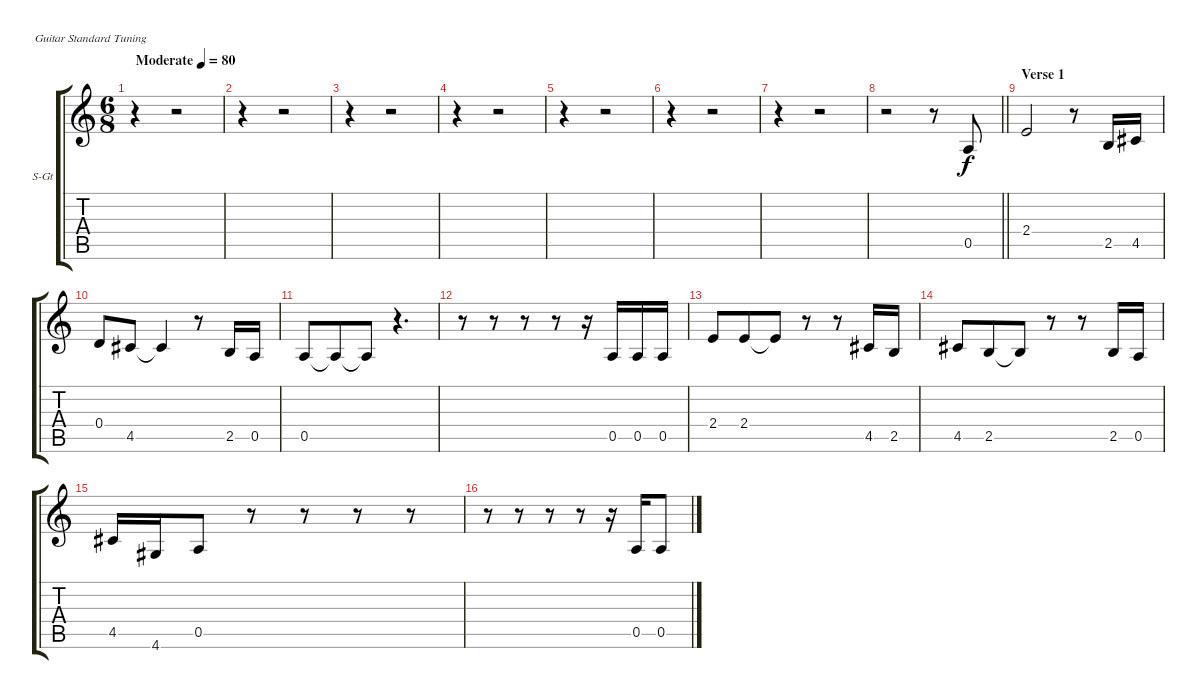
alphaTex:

\bracketExtendMode groupsimilarinstruments
\firstSystemTrackNameOrientation horizontal
\otherSystemsTrackNameOrientation horizontal
\track ("Lead Vocals" "S-Gt") {instrument flute}
\staff {score tabs}
\tuning (E4 B3 G3 D3 A2 E2)
\displaytranspose 12
\ts (6 8)
\beaming (8 3 3)
\tempo (80 "Moderate")
\clef g2
\ks c
r.4{dy f instrument flute} r.2 |
r.4 r.2 |
r.4 r.2 |
r.4 r.2 |
r.4 r.2 |
r.4 r.2 |
r.4 r.2 |
\barLineRight lightlight
r.2 r.8 0.5.8 |
\section ("" "Verse 1")
2.4.2 r.8 2.5.16 4.5.16 |
0.4.8 4.5.8 4.5{t}.4 r.8 2.5.16 0.5.16 |
0.5.8 0.5{t}.8 0.5{t}.8 r.4{d} |
r.8 r.8 r.8 r.8 r.16 0.5.16 0.5.16 0.5.16 |
2.4.8 2.4.8 2.4{t}.8 r.8 r.8 4.5.16 2.5.16 |
4.5.8 2.5.8 2.5{t}.8 r.8 r.8 2.5.16 0.5.16 |
4.5.16 4.6.16 0.5.8 r.8 r.8 r.8 r.8 |
r.8 r.8 r.8 r.8 r.16 0.5.16 0.5.8
